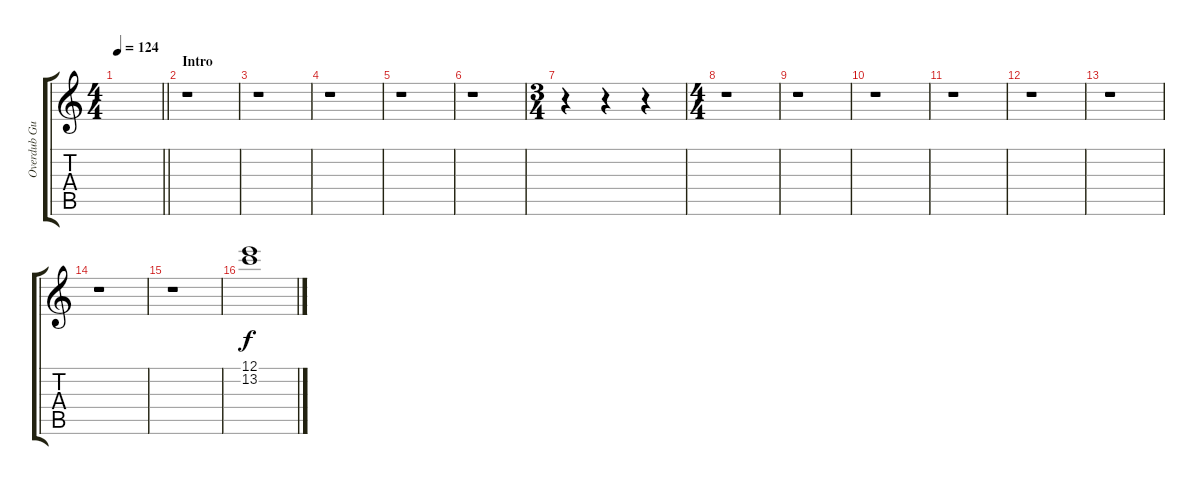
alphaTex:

\track ("Overdub Guitar" "Overdub Gu") {instrument distortionguitar}
\staff {score tabs}
\tuning (E4 B3 G3 D3 A2 E2) {hide}
\ts (4 4)
\tempo 124
\clef g2
\barLineRight lightlight
\ks c
|
\section ("" "Intro")
r.1 |
r.1 |
r.1 |
r.1 |
r.1 |
\ts (3 4)
r.4 r.4 r.4 |
\ts (4 4)
r.1 |
r.1 |
r.1 |
r.1 |
r.1 |
r.1 |
r.1 |
r.1 |
(12.1 13.2).1
